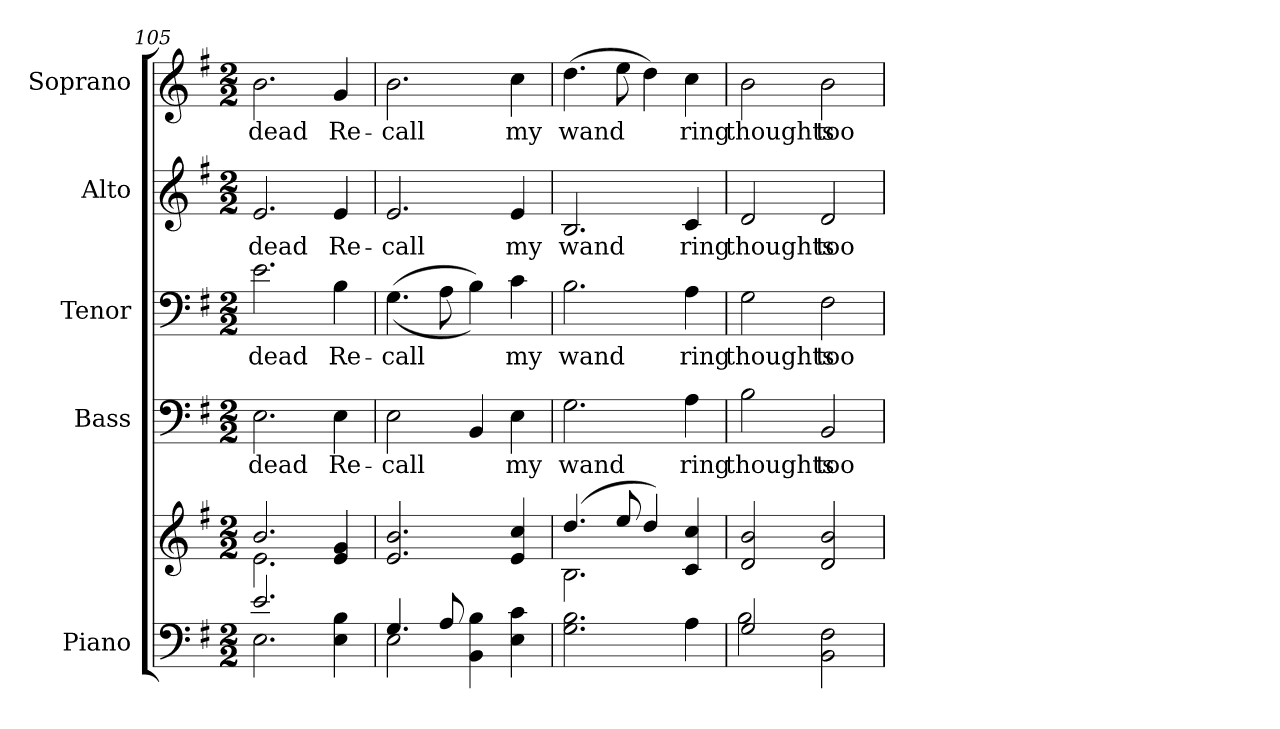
**kern	**kern	**kern	**text	**kern	**text	**kern	**text	**kern	**text
*part5	*part5	*part4	*part4	*part3	*part3	*part2	*part2	*part1	*part1
*staff6	*staff5	*staff4	*staff4	*staff3	*staff3	*staff2	*staff2	*staff1	*staff1
*I"Piano	*	*I"Bass	*	*I"Tenor	*	*I"Alto	*	*I"Soprano	*
*I'Pno.	*	*I'B.	*	*I'T.	*	*I'A.	*	*I'S.	*
!!LO:LB:g=z
*clefF4	*clefG2	*clefF4	*	*clefF4	*	*clefG2	*	*clefG2	*
*k[f#]	*k[f#]	*k[f#]	*	*k[f#]	*	*k[f#]	*	*k[f#]	*
*G:	*G:	*G:	*	*G:	*	*G:	*	*G:	*
*M2/2	*M2/2	*M2/2	*	*M2/2	*	*M2/2	*	*M2/2	*
=105	=105	=105	=105	=105	=105	=105	=105	=105	=105
*^	*^	*	*	*	*	*	*	*	*
!	!	!	!	!	!LO:LY:b:color=#000000	!	!	!	!	!	!
!	!	!	!	!	!	!	!LO:LY:b:color=#000000	!	!	!	!
!	!	!	!	!	!	!	!	!	!LO:LY:b:color=#000000	!	!
!	!	!	!	!	!	!	!	!	!	!	!LO:LY:b:color=#000000
2.ei/	2.Ei\	2.bi/	2.ei\	2.Ei\	dead	2.ei\	dead	2.ei/	dead	2.bi\	dead
!	!	!	!	!	!LO:LY:b:color=#000000	!	!	!	!	!	!
!	!	!	!	!	!	!	!LO:LY:b:color=#000000	!	!	!	!
!	!	!	!	!	!	!	!	!	!LO:LY:b:color=#000000	!	!
!	!	!	!	!	!	!	!	!	!	!	!LO:LY:b:color=#000000
4Ei\ 4Bi	4ryy	4ei/ 4gi	4ryy	4Ei\	Re-	4Bi\	Re-	4ei/	Re-	4gi/	Re-
*	*	*v	*v	*	*	*	*	*	*	*	*
=106	=106	=106	=106	=106	=106	=106	=106	=106	=106	=106
*	*	*^	*	*	*	*	*	*	*	*
!	!	!	!	!	!LO:LY:b:color=#000000	!	!	!	!	!	!
*	*	*v	*v	*	*	*	*	*	*	*	*
*	*	*^	*	*	*	*	*	*	*	*
!	!	!	!	!	!	!	!LO:LY:b:color=#000000	!	!	!	!
*	*	*v	*v	*	*	*	*	*	*	*	*
*	*	*^	*	*	*	*	*	*	*	*
!	!	!	!	!	!	!	!	!	!LO:LY:b:color=#000000	!	!
*	*	*v	*v	*	*	*	*	*	*	*	*
*	*	*^	*	*	*	*	*	*	*	*
!	!	!	!	!	!	!	!	!	!	!	!LO:LY:b:color=#000000
*	*	*v	*v	*	*	*	*	*	*	*	*
4.Gi/	2Ei\	2.ei/ 2.bi	2Ei\	-call	((4.Gi\	-call	2.ei/	-call	2.bi\	-call
8Ai/	.	.	.	.	8Ai\	.	.	.	.	.
4BBi\ 4Bi	2ryy	.	4BBi/	.	4Bi\))	.	.	.	.	.
!	!	!	!	!LO:LY:b:color=#000000	!	!	!	!	!	!
!	!	!	!	!	!	!LO:LY:b:color=#000000	!	!	!	!
!	!	!	!	!	!	!	!	!LO:LY:b:color=#000000	!	!
!	!	!	!	!	!	!	!	!	!	!LO:LY:b:color=#000000
4Ei\ 4ci	.	4ei/ 4cci	4Ei\	my	4ci\	my	4ei/	my	4cci\	my
*v	*v	*	*	*	*	*	*	*	*	*
=107	=107	=107	=107	=107	=107	=107	=107	=107	=107
*	*^	*	*	*	*	*	*	*	*
!	!	!	!	!LO:LY:b:color=#000000	!	!	!	!	!	!
!	!	!	!	!	!	!LO:LY:b:color=#000000	!	!	!	!
!	!	!	!	!	!	!	!	!LO:LY:b:color=#000000	!	!
!	!	!	!	!	!	!	!	!	!	!LO:LY:b:color=#000000
2.Gi\ 2.Bi	(4.ddi/	2.Bi\	2.Gi\	wand	2.Bi\	wand	2.Bi/	wand	(4.ddi\	wand
.	8eei/	.	.	.	.	.	.	.	8eei\	.
.	4ddi/)	.	.	.	.	.	.	.	4ddi\)	.
!	!	!	!	!LO:LY:b:color=#000000	!	!	!	!	!	!
!	!	!	!	!	!	!LO:LY:b:color=#000000	!	!	!	!
!	!	!	!	!	!	!	!	!LO:LY:b:color=#000000	!	!
!	!	!	!	!	!	!	!	!	!	!LO:LY:b:color=#000000
4Ai\	4ci/ 4cci	4ryy	4Ai\	ring	4Ai\	ring	4ci/	ring	4cci\	ring
*	*v	*v	*	*	*	*	*	*	*	*
=108	=108	=108	=108	=108	=108	=108	=108	=108	=108
*^	*	*	*	*	*	*	*	*	*
*	*	*^	*	*	*	*	*	*	*	*
!	!	!	!	!	!LO:LY:b:color=#000000	!	!	!	!	!	!
*	*	*v	*v	*	*	*	*	*	*	*	*
*	*	*^	*	*	*	*	*	*	*	*
!	!	!	!	!	!	!	!LO:LY:b:color=#000000	!	!	!	!
*	*	*v	*v	*	*	*	*	*	*	*	*
*	*	*^	*	*	*	*	*	*	*	*
!	!	!	!	!	!	!	!	!	!LO:LY:b:color=#000000	!	!
*	*	*v	*v	*	*	*	*	*	*	*	*
*	*	*^	*	*	*	*	*	*	*	*
!	!	!	!	!	!	!	!	!	!	!	!LO:LY:b:color=#000000
*	*	*v	*v	*	*	*	*	*	*	*	*
2Gi/	2Bi\	2di/ 2bi	2Bi\	thoughts	2Gi\	thoughts	2di/	thoughts	2bi\	thoughts
!	!	!	!	!LO:LY:b:color=#000000	!	!	!	!	!	!
!	!	!	!	!	!	!LO:LY:b:color=#000000	!	!	!	!
!	!	!	!	!	!	!	!	!LO:LY:b:color=#000000	!	!
!	!	!	!	!	!	!	!	!	!	!LO:LY:b:color=#000000
2BBi\ 2F#i	2ryy	2di/ 2bi	2BBi/	too	2F#i\	too	2di/	too	2bi\	too
*v	*v	*	*	*	*	*	*	*	*	*
=	=	=	=	=	=	=	=	=	=
*-	*-	*-	*-	*-	*-	*-	*-	*-	*-
